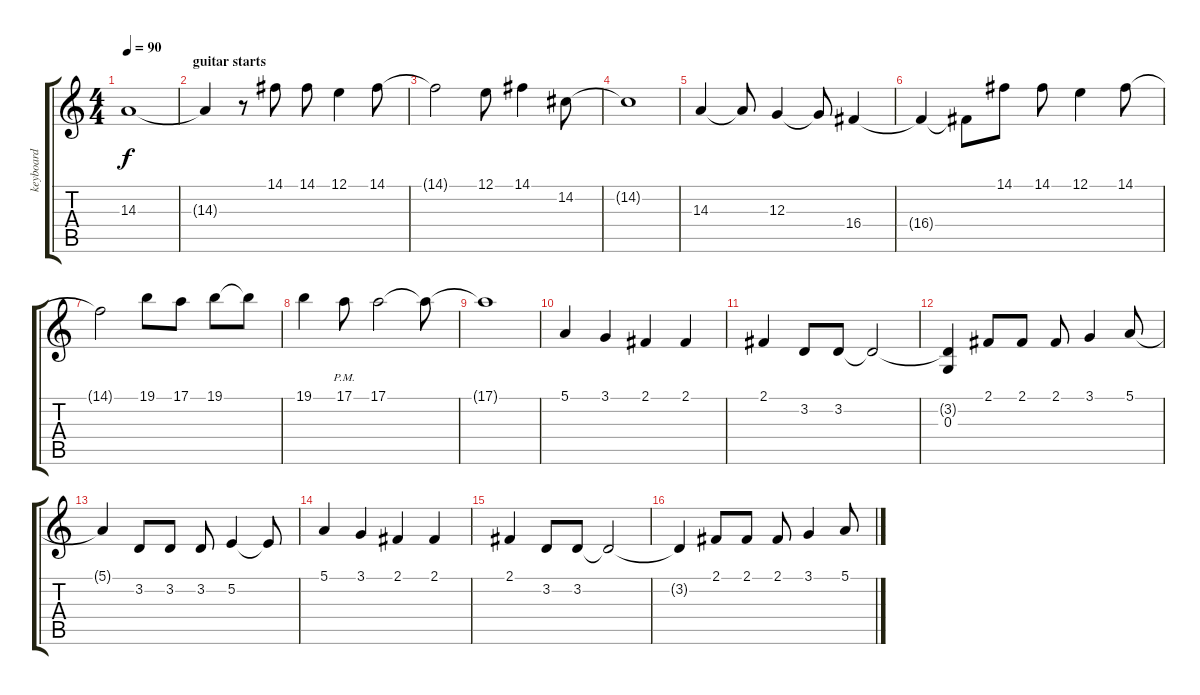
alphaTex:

\track ("keyboard" "keyboard") {instrument stringensemble1}
\staff {score tabs}
\tuning (E4 B3 G3 D3 A2 E2) {hide}
\ts (4 4)
\tempo 90
\clef g2
\ks c
14.3.1{dy f} |
\section ("" "guitar starts")
14.3{t}.4 r.8 14.1.8 14.1.8 12.1.4 14.1.8 |
14.1{t}.2 12.1.8 14.1.4 14.2.8 |
14.2{t}.1 |
14.3.4 14.3{t}.8 12.3.4 12.3{t}.8 16.4.4 |
16.4{t}.4 16.4{t}.8 14.1.8 14.1.8 12.1.4 14.1.8 |
14.1{t}.2 19.1.8 17.1.8 19.1.8 19.1{t}.8 |
19.1.4 17.1{pm}.8 17.1.2 17.1{t}.8 |
17.1{t}.1 |
5.1.4 3.1.4 2.1.4 2.1.4 |
2.1.4 3.2.8 3.2.8 3.2{t}.2 |
(3.2{t} 0.3).4 2.1.8 2.1.8 2.1.8 3.1.4 5.1.8 |
5.1{t}.4 3.2.8 3.2.8 3.2.8 5.2.4 5.2{t}.8 |
5.1.4 3.1.4 2.1.4 2.1.4 |
2.1.4 3.2.8 3.2.8 3.2{t}.2 |
3.2{t}.4 2.1.8 2.1.8 2.1.8 3.1.4 5.1.8
